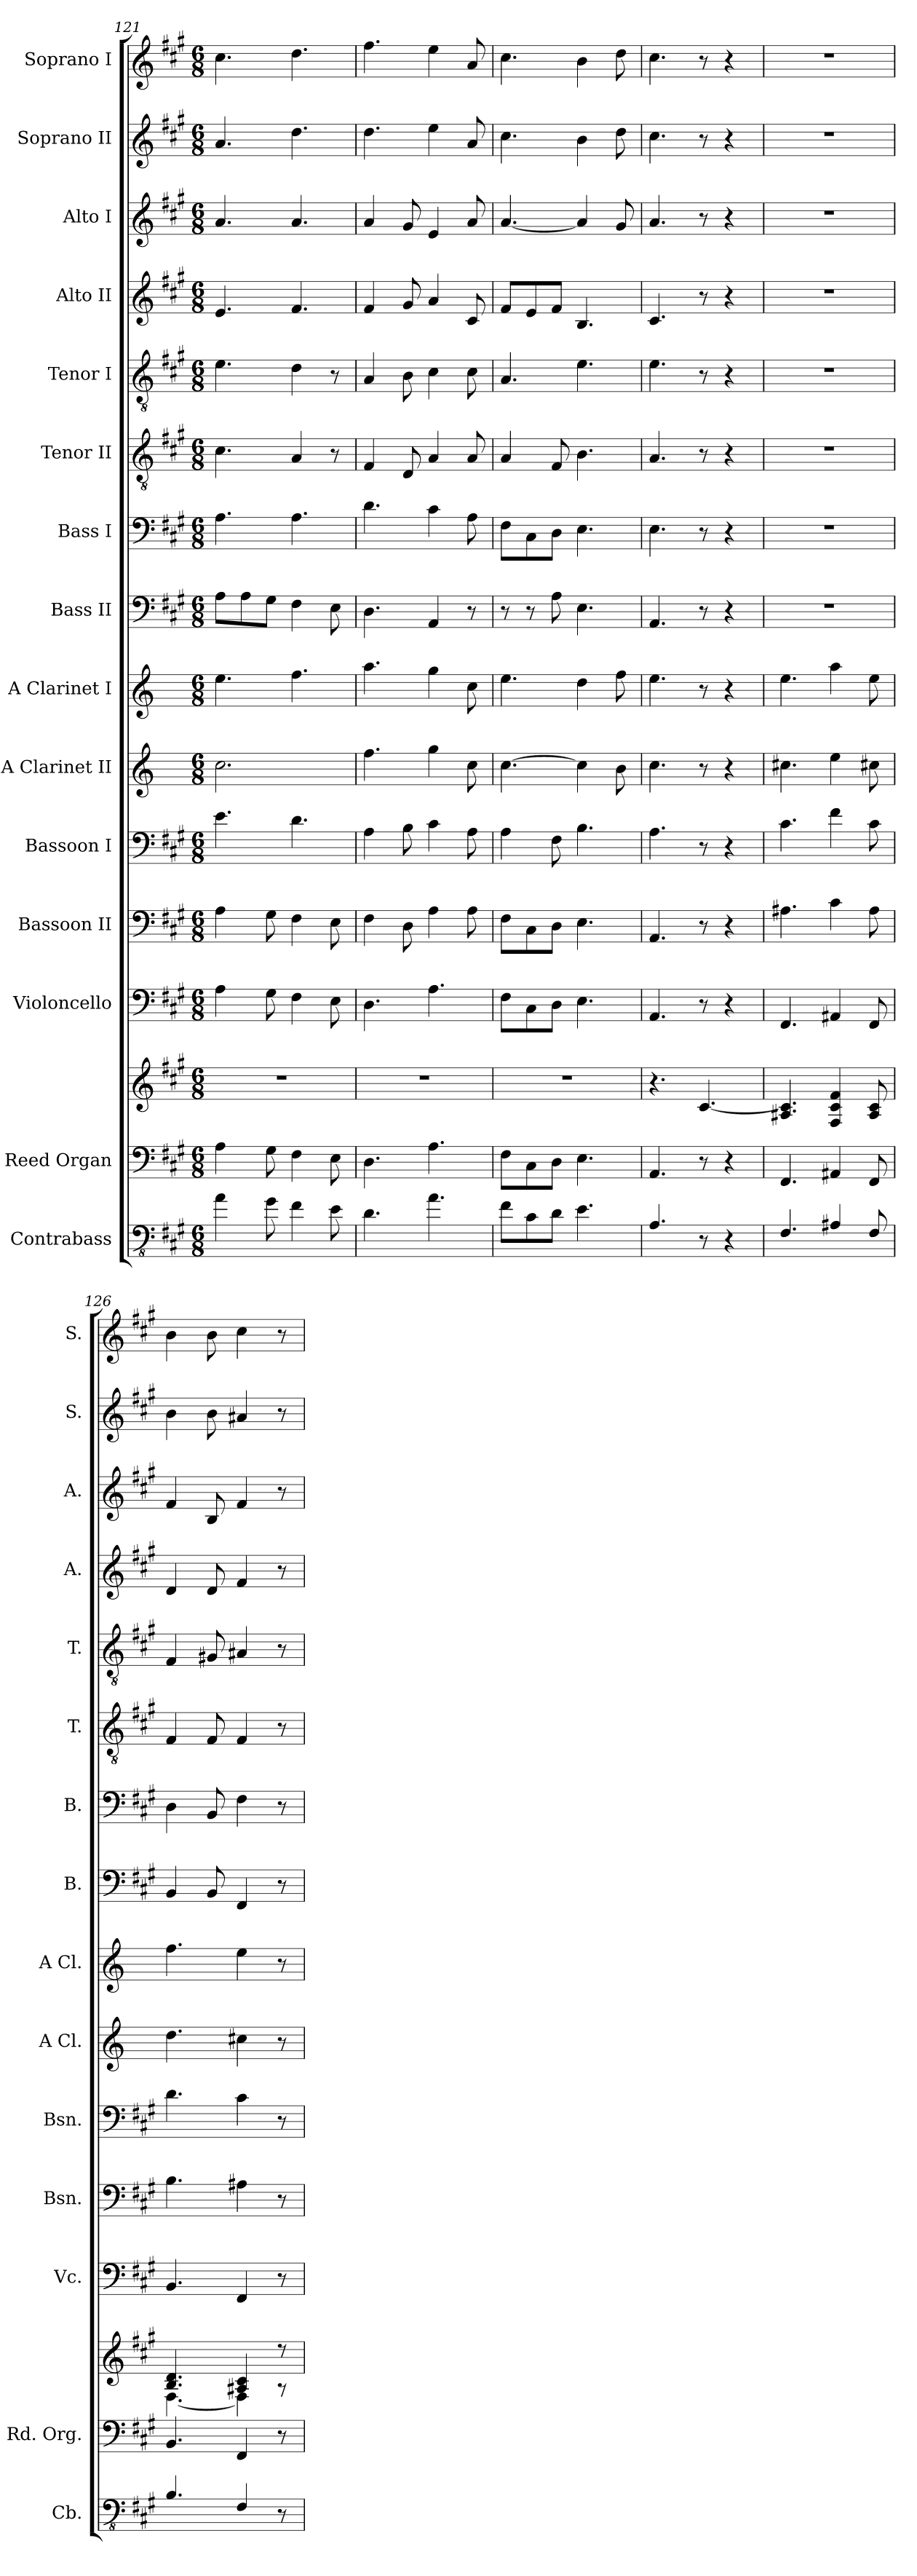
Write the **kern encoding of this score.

**kern	**kern	**kern	**kern	**kern	**kern	**kern	**kern	**kern	**kern	**kern	**kern	**kern	**kern	**kern	**kern
*part15	*part14	*part14	*part13	*part12	*part11	*part10	*part9	*part8	*part7	*part6	*part5	*part4	*part3	*part2	*part1
*staff16	*staff15	*staff14	*staff13	*staff12	*staff11	*staff10	*staff9	*staff8	*staff7	*staff6	*staff5	*staff4	*staff3	*staff2	*staff1
*I"Contrabass	*I"Reed Organ	*	*I"Violoncello	*I"Bassoon II	*I"Bassoon I	*I"A Clarinet II	*I"A Clarinet I	*I"Bass II	*I"Bass I	*I"Tenor II	*I"Tenor I	*I"Alto II	*I"Alto I	*I"Soprano II	*I"Soprano I
*I'Cb.	*I'Rd. Org.	*	*I'Vc.	*I'Bsn.	*I'Bsn.	*I'A Cl.	*I'A Cl.	*I'B.	*I'B.	*I'T.	*I'T.	*I'A.	*I'A.	*I'S.	*I'S.
*clefFv4	*clefF4	*clefG2	*clefF4	*clefF4	*clefF4	*clefG2	*clefG2	*clefF4	*clefF4	*clefGv2	*clefGv2	*clefG2	*clefG2	*clefG2	*clefG2
*ITrd7c12	*	*	*	*	*	*ITrd2c3	*ITrd2c3	*	*	*	*	*	*	*	*
*k[f#c#g#]	*k[f#c#g#]	*k[f#c#g#]	*k[f#c#g#]	*k[f#c#g#]	*k[f#c#g#]	*k[f#c#g#]	*k[f#c#g#]	*k[f#c#g#]	*k[f#c#g#]	*k[f#c#g#]	*k[f#c#g#]	*k[f#c#g#]	*k[f#c#g#]	*k[f#c#g#]	*k[f#c#g#]
*M6/8	*M6/8	*M6/8	*M6/8	*M6/8	*M6/8	*M6/8	*M6/8	*M6/8	*M6/8	*M6/8	*M6/8	*M6/8	*M6/8	*M6/8	*M6/8
=121	=121	=121	=121	=121	=121	=121	=121	=121	=121	=121	=121	=121	=121	=121	=121
4AA\	4A\	2.r	4A\	4A\	4.e\	2.a\	4.cc#\	8A\L	4.A\	4.c#\	4.e\	4.e/	4.a/	4.a/	4.cc#\
.	.	.	.	.	.	.	.	8A\	.	.	.	.	.	.	.
8GG#\	8G#\	.	8G#\	8G#\	.	.	.	8G#\J	.	.	.	.	.	.	.
4FF#\	4F#\	.	4F#\	4F#\	4.d\	.	4.dd\	4F#\	4.A\	4A/	4d\	4.f#/	4.a/	4.dd\	4.dd\
8EE\	8E\	.	8E\	8E\	.	.	.	8E\	.	8r	8r	.	.	.	.
=122	=122	=122	=122	=122	=122	=122	=122	=122	=122	=122	=122	=122	=122	=122	=122
4.DD\	4.D\	2.r	4.D\	4F#\	4A\	4.dd\	4.ff#\	4.D\	4.d\	4F#/	4A/	4f#/	4a/	4.dd\	4.ff#\
.	.	.	.	8D\	8B\	.	.	.	.	8D/	8B\	8g#/	8g#/	.	.
4.AA\	4.A\	.	4.A\	4A\	4c#\	4ee\	4ee\	4AA/	4c#\	4A/	4c#\	4a/	4e/	4ee\	4ee\
.	.	.	.	8A\	8A\	8a\	8a\	8r	8A\	8A/	8c#\	8c#/	8a/	8a/	8a/
!!LO:PB:g=z
=123	=123	=123	=123	=123	=123	=123	=123	=123	=123	=123	=123	=123	=123	=123	=123
8FF#\L	8F#\L	2.r	8F#\L	8F#\L	4A\	[4.a\	4.cc#\	8r	8F#\L	4A/	4.A/	8f#/L	[4.a/	4.cc#\	4.cc#\
8CC#\	8C#\	.	8C#\	8C#\	.	.	.	8r	8C#\	.	.	8e/	.	.	.
8DD\J	8D\J	.	8D\J	8D\J	8F#\	.	.	8A\	8D\J	8F#/	.	8f#/J	.	.	.
4.EE\	4.E\	.	4.E\	4.E\	4.B\	4a\]	4b\	4.E\	4.E\	4.B\	4.e\	4.B/	4a/]	4b\	4b\
.	.	.	.	.	.	8g#\	8dd\	.	.	.	.	.	8g#/	8dd\	8dd\
=124	=124	=124	=124	=124	=124	=124	=124	=124	=124	=124	=124	=124	=124	=124	=124
4.AAA/	4.AA/	4.r	4.AA/	4.AA/	4.A\	4.a\	4.cc#\	4.AA/	4.E\	4.A/	4.e\	4.c#/	4.a/	4.cc#\	4.cc#\
8r	8r	[4.c#/	8r	8r	8r	8r	8r	8r	8r	8r	8r	8r	8r	8r	8r
4r	4r	.	4r	4r	4r	4r	4r	4r	4r	4r	4r	4r	4r	4r	4r
=125	=125	=125	=125	=125	=125	=125	=125	=125	=125	=125	=125	=125	=125	=125	=125
4.FFF#/	4.FF#/	4.A#X/ 4.c#/]	4.FF#/	4.A#X\	4.c#\	4.a#X\	4.cc#\	2.r	2.r	2.r	2.r	2.r	2.r	2.r	2.r
4AAA#X/	4AA#X/	4F#/ 4c#/ 4f#/	4AA#X/	4c#\	4f#\	4cc#\	4ff#\	.	.	.	.	.	.	.	.
8FFF#/	8FF#/	8A#/ 8c#/	8FF#/	8A#\	8c#\	8a#X\	8cc#\	.	.	.	.	.	.	.	.
=126	=126	=126	=126	=126	=126	=126	=126	=126	=126	=126	=126	=126	=126	=126	=126
*	*	*^	*	*	*	*	*	*	*	*	*	*	*	*	*
4.BBB/	4.BB/	4.B/ 4.d/	[4.F#\	4.BB/	4.B\	4.d\	4.b\	4.dd\	4BB/	4D\	4F#/	4F#/	4d/	4f#/	4b\	4b\
.	.	.	.	.	.	.	.	.	8BB/	8BB/	8F#/	8G#X/	8d/	8B/	8b\	8b\
4FFF#/	4FF#/	4A#X/ 4c#/	4F#\]	4FF#/	4A#X\	4c#\	4a#X\	4cc#\	4FF#/	4F#\	4F#/	4A#X/	4f#/	4f#/	4a#X/	4cc#\
8r	8r	8r	8r	8r	8r	8r	8r	8r	8r	8r	8r	8r	8r	8r	8r	8r
*	*	*v	*v	*	*	*	*	*	*	*	*	*	*	*	*	*
=	=	=	=	=	=	=	=	=	=	=	=	=	=	=	=
*-	*-	*-	*-	*-	*-	*-	*-	*-	*-	*-	*-	*-	*-	*-	*-
